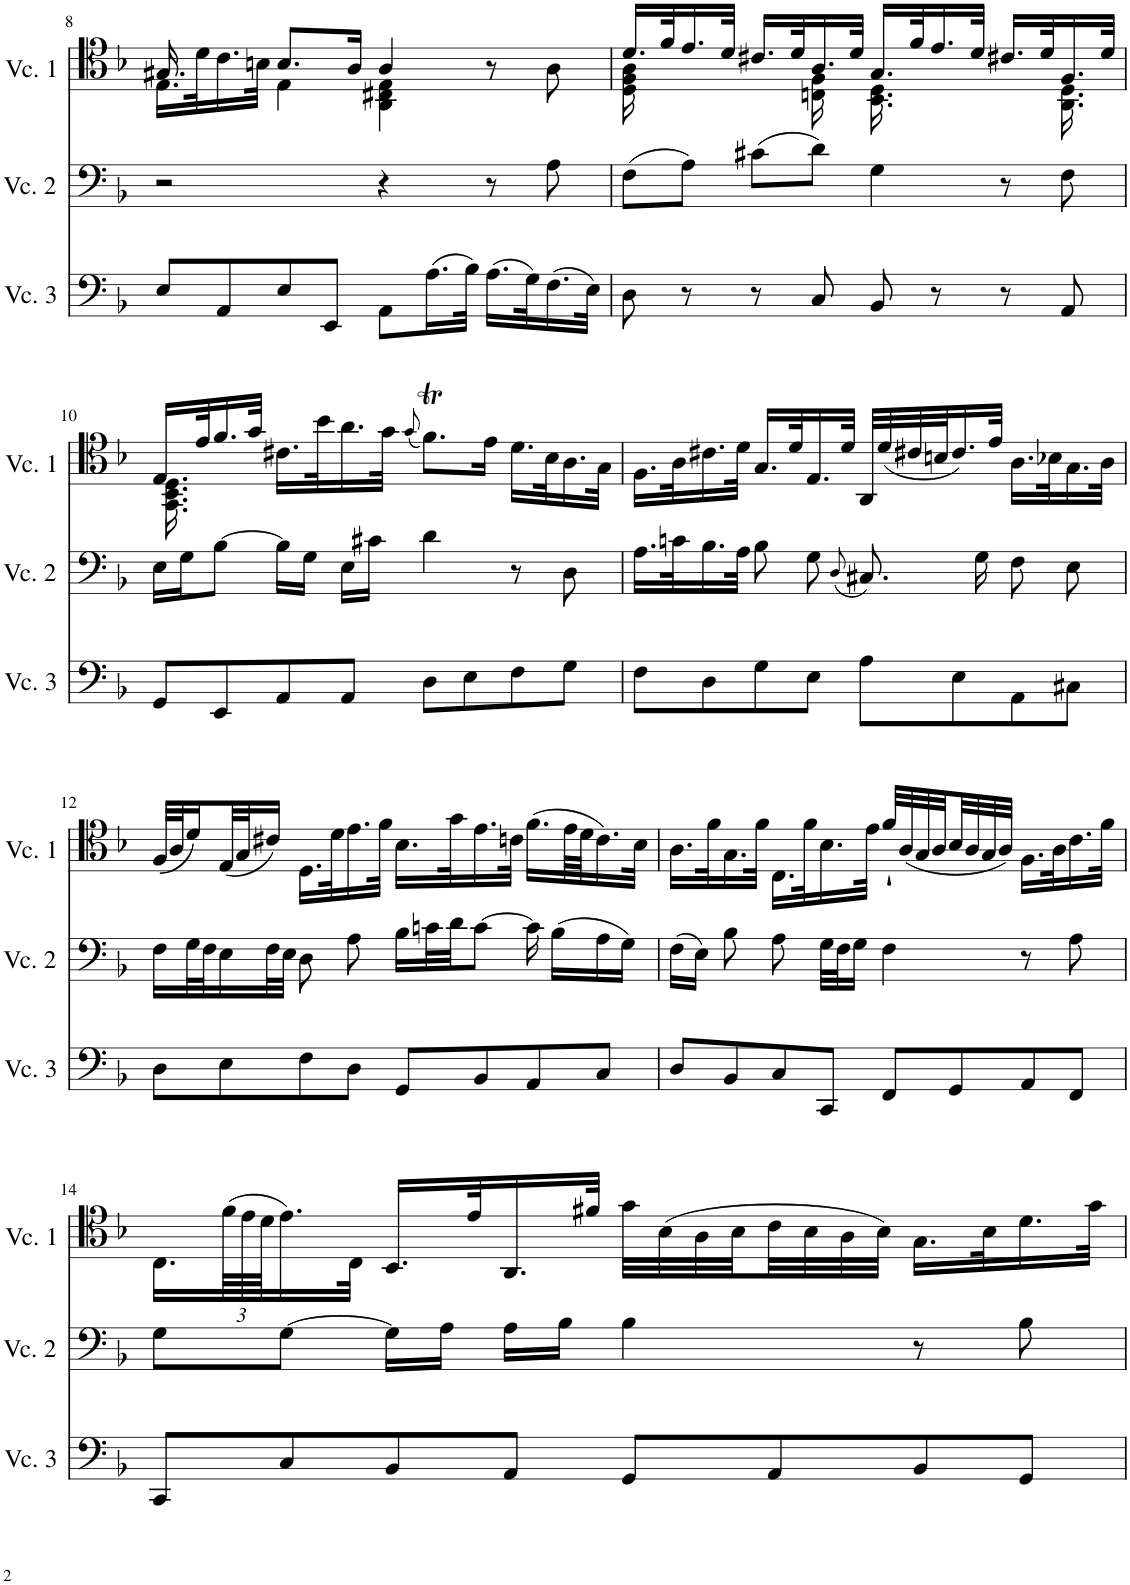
**kern	**kern	**kern
*part3	*part2	*part1
*staff3	*staff2	*staff1
*I"Cello 3	*I"Cello 2	*I"Cello 1
!!LO:PB:g=z
*clefF4	*clefF4	*clefC4
*k[b-]	*k[b-]	*k[b-]
*M4/4	*M4/4	*M4/4
*met(c)	*met(c)	*met(c)
=8	=8	=8
*	*	*^
8E/L	2r	16.E\LL	16.G#X/
.	.	32d\K	32ryy
*	*	*v	*v
8AA/	.	16.c\
.	.	32Bn\JJk
*	*	*^
8E/	.	8.B/L	4E\
8EE/J	.	.	.
.	.	16A/Jk	.
8AA\L	4r	4A/	4AA\ 4C#X\ 4E\
(16.A\L	.	.	.
32B-\JJk)	.	.	.
(16.A\LL	8r	8r	4ryy
32G\K)	.	.	.
(16.F\	8A\	8A\	.
32E\JJk)	.	.	.
=9	=9	=9	=9
8D\	(8F\L	16.d/LL	16D\ 16F\ 16A\
.	.	.	16ryy
.	.	32f/K	.
*	*	*v	*v
8r	8A\J)	16.e/
.	.	32d/JJk
8r	(8c#X\L	16.c#X/LL
.	.	32d/K
*	*	*^
8C/	8d\J)	16.A/	16Cn\ 16F\
.	.	.	16ryy
.	.	32d/JJk	.
8BB-/	4G\	16.G/LL	16.BB-\ 16.D\
.	.	32f/K	32ryy
*	*	*v	*v
8r	.	16.e/
.	.	32d/JJk
8r	8r	16.c#X/LL
.	.	32d/K
*	*	*^
8AA/	8F\	16.F/	16.AA\ 16.D\
.	.	32d/JJk	32ryy
!!LO:LB:g=z	!!
=10	=10	=10	=10
8GG/L	16E\LL	16.E/LL	16.GG\ 16.BB-\ 16.D\
.	16G\J	.	.
.	.	32e/K	2ryy
8EE/	[8B-\J	16.f/	.
.	.	32g/JJk	.
8AA/	16B-\LL]	16.c#X\LL	.
.	16G\JJ	.	.
.	.	32b-\K	.
8AA/J	16E\LL	16.a\	.
.	16c#X\JJ	.	.
.	.	32g\JJk	.
.	.	(8qg/	.
8D\L	4d\	8.fT\L)	.
.	.	.	4ryy
8E\	.	.	.
.	.	16e\Jk	.
8F\	8r	16.d\LL	.
.	.	32B-\K	8ryy
8G\J	8D\	16.A\	.
.	.	32G\JJk	32ryy
*	*	*v	*v
=11	=11	=11
8F\L	16.A\LL	16.F\LL
.	32cn\K	32A\K
8D\	16.B-\	16.c#X\
.	32A\JJk	32d\JJk
8G\	8B-\	16.G/LL
.	.	32d/K
8E\J	8G\	16.E/
.	.	32d/JJk
.	(8qD/	.
8A\L	8.C#X/)	32AA/LLL
.	.	(32d/
.	.	32c#X/
.	.	32Bn/J
8E\	.	16.c#/)
.	16G\	.
.	.	32e/JJk
8AA\	8F\	16.A\LL
.	.	32B-X\K
8C#X\J	8E\	16.G\
.	.	32A\JJk
!!LO:LB:g=z
=12	=12	=12
8D\L	16F\LL	(32F/LLL
.	.	32A/J
.	32G\L	16d/)
.	32F\J	.
8E\	16E\	(32E/L
.	.	32G/J
.	32F\L	16c#X/JJ)
.	32E\JJJ	.
8F\	8D\	16.D\LL
.	.	32d\K
8D\J	8A\	16.e\
.	.	32f\JJk
8GG/L	16B-\LL	16.B-\LL
.	32cn\L	.
.	32d\JJ	32g\K
8BB-/	[8c\J	16.e\
.	.	32cn\JJk
8AA/	16c\]	(16.f\LL
.	(16B-\LL	.
.	.	64e\LL
.	.	64d\JJ
8C/J	16A\	16.c\)
.	16G\JJ)	.
.	.	32B-\JJk
=13	=13	=13
8D/L	(16F\LL	16.A\LL
.	16E\JJ)	.
.	.	32f\K
8BB-/	8B-\	16.G\
.	.	32f\JJk
8C/	8A\	16.C\LL
.	.	32f\K
8CC/J	32G\LLL	16.B-\
.	32F\J	.
.	16G\JJ	.
.	.	32e\JJk
8FF/L	4F\	32f`/LLL
.	.	(32A/
.	.	32G/
.	.	32A/
8GG/	.	32B-/
.	.	32A/
.	.	32G/
.	.	32A/JJJ)
8AA/	8r	16.F\LL
.	.	32A\K
8FF/J	8A\	16.c\
.	.	32f\JJk
!!LO:LB:g=z
=14	=14	=14
8CC/L	8G\L	16.C\LL
*	*	*Xbrackettup
.	.	(96f\LL
.	.	96e\
.	.	96d\JJ
8C/	[8G\J	16.e\)
.	.	32C\JJk
8BB-/	16G\LL]	16.BB-/LL
.	16A\JJ	.
.	.	32e/K
8AA/J	16A\LL	16.AA/
.	16B-\JJ	.
.	.	32f#X/JJk
8GG/L	4B-\	32g\LLL
.	.	(32B-\
.	.	32A\
.	.	32B-\
8AA/	.	32c\
.	.	32B-\
.	.	32A\
.	.	32B-\JJJ)
8BB-/	8r	16.G\LL
.	.	32B-\K
8GG/J	8B-\	16.d\
.	.	32g\JJk
=	=	=
*-	*-	*-
